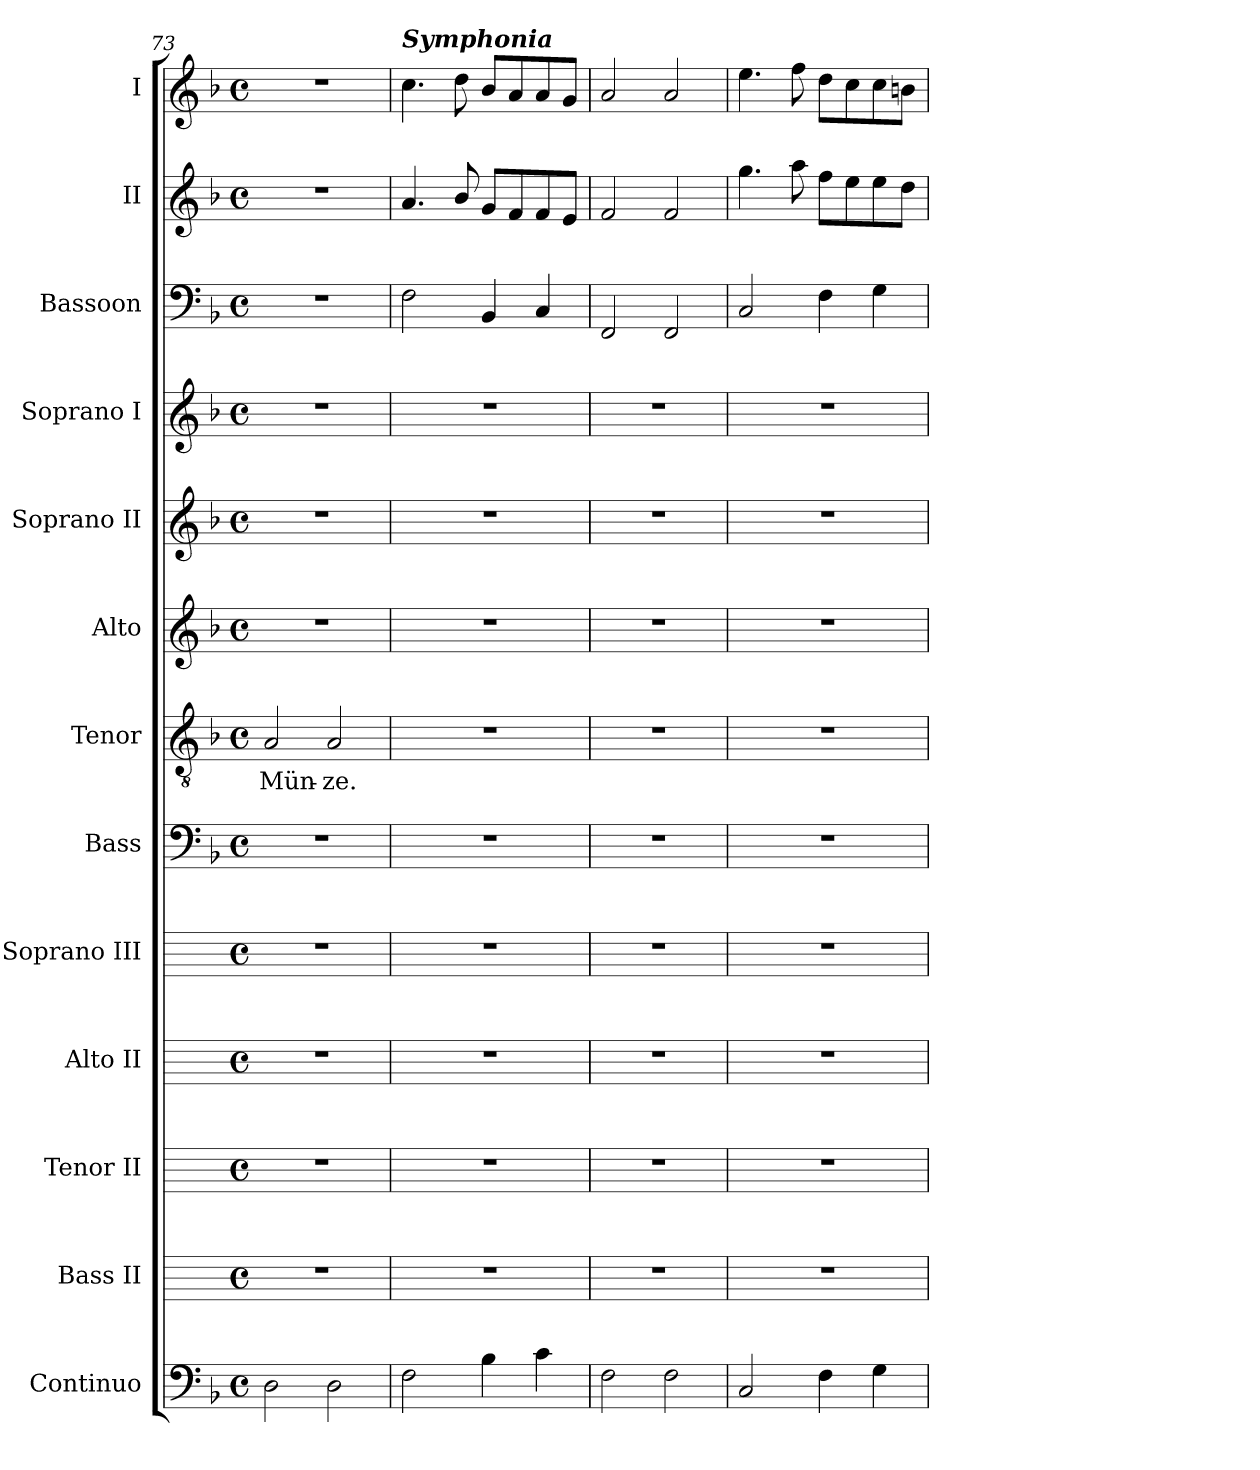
**kern	**kern	**kern	**kern	**kern	**kern	**kern	**text	**kern	**kern	**kern	**kern	**kern	**kern
*part13	*part12	*part11	*part10	*part9	*part8	*part7	*part7	*part6	*part5	*part4	*part3	*part2	*part1
*staff13	*staff12	*staff11	*staff10	*staff9	*staff8	*staff7	*staff7	*staff6	*staff5	*staff4	*staff3	*staff2	*staff1
*I"Continuo	*I"Bass II	*I"Tenor II	*I"Alto II	*I"Soprano III	*I"Bass	*I"Tenor	*	*I"Alto	*I"Soprano II	*I"Soprano I	*I"Bassoon	*I"II	*I"I
*	*I'B II	*I'T II	*I'A II	*I'S III	*I'B	*I'T	*	*I'A	*I'S II	*I'S I	*I'Bsn	*I'II	*I'I
*clefF4	*	*	*	*	*clefF4	*clefGv2	*	*clefG2	*clefG2	*clefG2	*clefF4	*clefG2	*clefG2
*	*ITrd4c7	*ITrd4c7	*ITrd4c7	*ITrd4c7	*	*	*	*	*	*	*	*	*
*k[b-]	*	*	*	*	*k[b-]	*k[b-]	*	*k[b-]	*k[b-]	*k[b-]	*k[b-]	*k[b-]	*k[b-]
*F:	*	*	*	*	*F:	*F:	*	*F:	*F:	*F:	*F:	*F:	*F:
*M4/4	*M4/4	*M4/4	*M4/4	*M4/4	*M4/4	*M4/4	*	*M4/4	*M4/4	*M4/4	*M4/4	*M4/4	*M4/4
*met(c)	*met(c)	*met(c)	*met(c)	*met(c)	*met(c)	*met(c)	*	*met(c)	*met(c)	*met(c)	*met(c)	*met(c)	*met(c)
=73	=73	=73	=73	=73	=73	=73	=73	=73	=73	=73	=73	=73	=73
!	!	!	!	!	!	!	!LO:LY:b	!	!	!	!	!	!
2D	1r	1r	1r	1r	1r	2A	-Mün-	1r	1r	1r	1r	1r	1r
!	!	!	!	!	!	!	!LO:LY:b	!	!	!	!	!	!
2D	.	.	.	.	.	2A	-ze.	.	.	.	.	.	.
=74	=74	=74	=74	=74	=74	=74	=74	=74	=74	=74	=74	=74	=74
!	!	!	!	!	!	!	!	!	!	!	!	!	!LO:TX:a:Bi:t=Symphonia
2F	1r	1r	1r	1r	1r	1r	.	1r	1r	1r	2F	4.a	4.cc
.	.	.	.	.	.	.	.	.	.	.	.	8b-/	8dd
4B-	.	.	.	.	.	.	.	.	.	.	4BB-	8gL	8b-L
.	.	.	.	.	.	.	.	.	.	.	.	8f	8a
4c	.	.	.	.	.	.	.	.	.	.	4C	8f	8a
.	.	.	.	.	.	.	.	.	.	.	.	8eJ	8gJ
=75	=75	=75	=75	=75	=75	=75	=75	=75	=75	=75	=75	=75	=75
2F	1r	1r	1r	1r	1r	1r	.	1r	1r	1r	2FF	2f	2a
2F	.	.	.	.	.	.	.	.	.	.	2FF	2f	2a
=76	=76	=76	=76	=76	=76	=76	=76	=76	=76	=76	=76	=76	=76
2C	1r	1r	1r	1r	1r	1r	.	1r	1r	1r	2C	4.gg	4.ee
.	.	.	.	.	.	.	.	.	.	.	.	8aa	8ff
4F	.	.	.	.	.	.	.	.	.	.	4F	8ffL	8ddL
.	.	.	.	.	.	.	.	.	.	.	.	8ee	8cc
4G	.	.	.	.	.	.	.	.	.	.	4G	8ee	8cc
.	.	.	.	.	.	.	.	.	.	.	.	8ddJ	8bnJ
=	=	=	=	=	=	=	=	=	=	=	=	=	=
*-	*-	*-	*-	*-	*-	*-	*-	*-	*-	*-	*-	*-	*-
